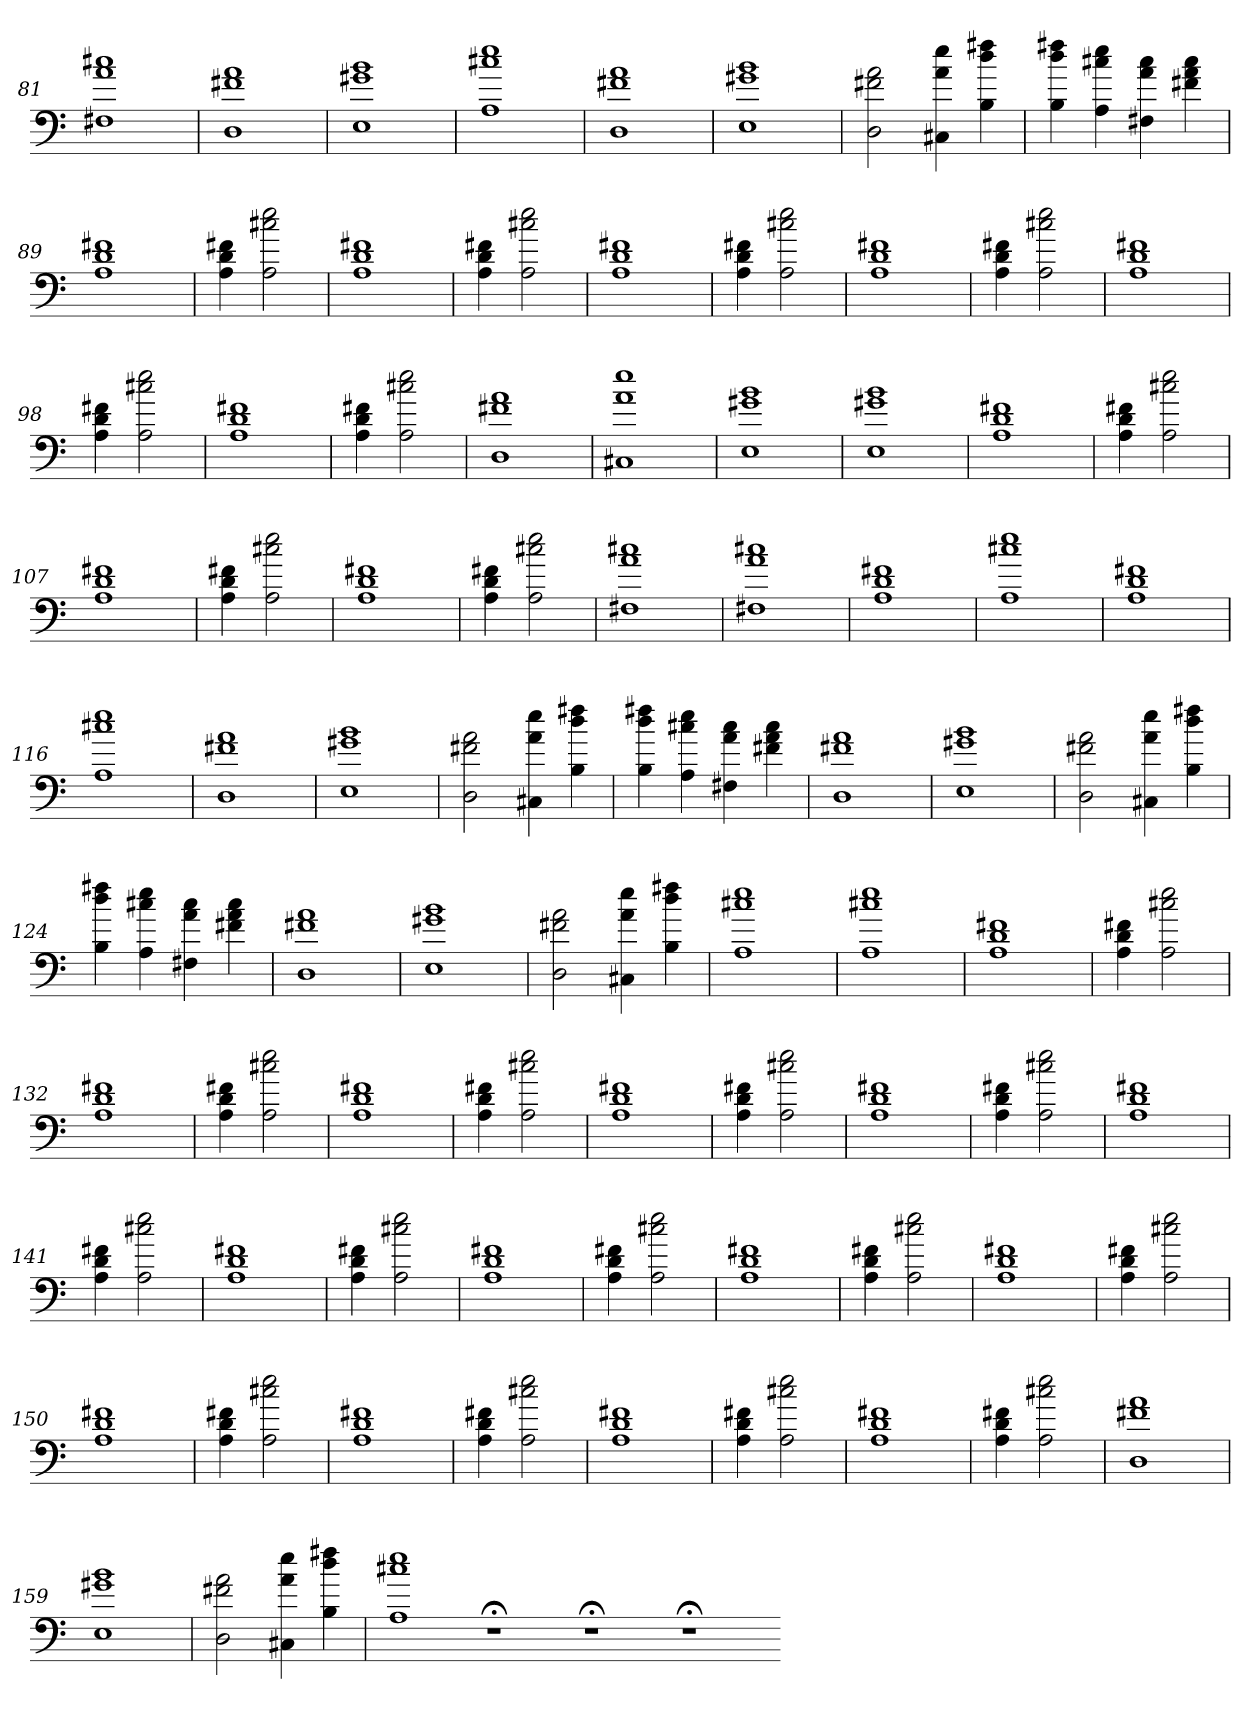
**kern
*part1
*staff1
=81
1F#X 1a 1cc#X
=82
1D 1f#X 1a
=83
1E 1g#X 1b
=84
1A 1cc#X 1ee
=85
1D 1f#X 1a
=86
1E 1g#X 1b
=87
2D 2f#X 2a
4C#X 4a 4ee
4B 4dd 4ff#X
=88
4B 4dd 4ff#X
4A 4cc#X 4ee
4F#X 4a 4cc#
4f#X 4a 4cc#
=89
1A 1d 1f#X
=90
4A 4d 4f#X
2A 2cc#X 2ee
=91
1A 1d 1f#X
=92
4A 4d 4f#X
2A 2cc#X 2ee
=93
1A 1d 1f#X
=94
4A 4d 4f#X
2A 2cc#X 2ee
=95
1A 1d 1f#X
=96
4A 4d 4f#X
2A 2cc#X 2ee
=97
1A 1d 1f#X
=98
4A 4d 4f#X
2A 2cc#X 2ee
=99
1A 1d 1f#X
=100
4A 4d 4f#X
2A 2cc#X 2ee
=101
1D 1f#X 1a
=102
1C#X 1a 1ee
=103
1E 1g#X 1b
=104
1E 1g#X 1b
=105
1A 1d 1f#X
=106
4A 4d 4f#X
2A 2cc#X 2ee
=107
1A 1d 1f#X
=108
4A 4d 4f#X
2A 2cc#X 2ee
=109
1A 1d 1f#X
=110
4A 4d 4f#X
2A 2cc#X 2ee
=111
1F#X 1a 1cc#X
=112
1F#X 1a 1cc#X
=113
1A 1d 1f#X
=114
1A 1cc#X 1ee
=115
1A 1d 1f#X
=116
1A 1cc#X 1ee
=117
1D 1f#X 1a
=118
1E 1g#X 1b
=119
2D 2f#X 2a
4C#X 4a 4ee
4B 4dd 4ff#X
=120
4B 4dd 4ff#X
4A 4cc#X 4ee
4F#X 4a 4cc#
4f#X 4a 4cc#
=121
1D 1f#X 1a
=122
1E 1g#X 1b
=123
2D 2f#X 2a
4C#X 4a 4ee
4B 4dd 4ff#X
=124
4B 4dd 4ff#X
4A 4cc#X 4ee
4F#X 4a 4cc#
4f#X 4a 4cc#
=125
1D 1f#X 1a
=126
1E 1g#X 1b
=127
2D 2f#X 2a
4C#X 4a 4ee
4B 4dd 4ff#X
=128
1A 1cc#X 1ee
=129
1A 1cc#X 1ee
=130
1A 1d 1f#X
=131
4A 4d 4f#X
2A 2cc#X 2ee
=132
1A 1d 1f#X
=133
4A 4d 4f#X
2A 2cc#X 2ee
=134
1A 1d 1f#X
=135
4A 4d 4f#X
2A 2cc#X 2ee
=136
1A 1d 1f#X
=137
4A 4d 4f#X
2A 2cc#X 2ee
=138
1A 1d 1f#X
=139
4A 4d 4f#X
2A 2cc#X 2ee
=140
1A 1d 1f#X
=141
4A 4d 4f#X
2A 2cc#X 2ee
=142
1A 1d 1f#X
=143
4A 4d 4f#X
2A 2cc#X 2ee
=144
1A 1d 1f#X
=145
4A 4d 4f#X
2A 2cc#X 2ee
=146
1A 1d 1f#X
=147
4A 4d 4f#X
2A 2cc#X 2ee
=148
1A 1d 1f#X
=149
4A 4d 4f#X
2A 2cc#X 2ee
=150
1A 1d 1f#X
=151
4A 4d 4f#X
2A 2cc#X 2ee
=152
1A 1d 1f#X
=153
4A 4d 4f#X
2A 2cc#X 2ee
=154
1A 1d 1f#X
=155
4A 4d 4f#X
2A 2cc#X 2ee
=156
1A 1d 1f#X
=157
4A 4d 4f#X
2A 2cc#X 2ee
=158
1D 1f#X 1a
=159
1E 1g#X 1b
=160
2D 2f#X 2a
4C#X 4a 4ee
4B 4dd 4ff#X
=161
1A 1cc#X 1ee
1r;<
1r;<
1r;<
=-
*-
